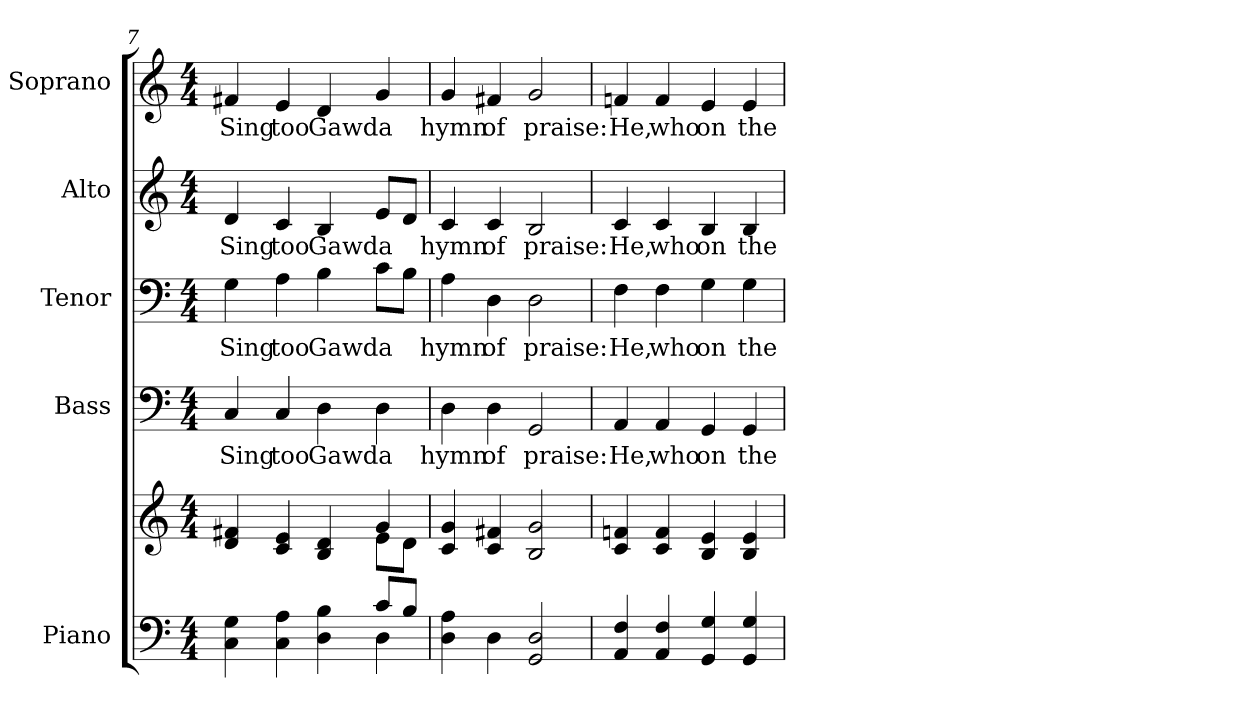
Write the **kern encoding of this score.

**kern	**kern	**kern	**text	**kern	**text	**kern	**text	**kern	**text
*part5	*part5	*part4	*part4	*part3	*part3	*part2	*part2	*part1	*part1
*staff6	*staff5	*staff4	*staff4	*staff3	*staff3	*staff2	*staff2	*staff1	*staff1
*I"Piano	*	*I"Bass	*	*I"Tenor	*	*I"Alto	*	*I"Soprano	*
*I'Pno.	*	*I'B.	*	*I'T.	*	*I'A.	*	*I'S.	*
!!LO:PB:g=z
*clefF4	*clefG2	*clefF4	*	*clefF4	*	*clefG2	*	*clefG2	*
*k[]	*k[]	*k[]	*	*k[]	*	*k[]	*	*k[]	*
*C:	*C:	*C:	*	*C:	*	*C:	*	*C:	*
*M4/4	*M4/4	*M4/4	*	*M4/4	*	*M4/4	*	*M4/4	*
=7	=7	=7	=7	=7	=7	=7	=7	=7	=7
*^	*^	*	*	*	*	*	*	*	*
!	!	!	!	!	!LO:LY:b:color=#000000	!	!	!	!	!	!
!	!	!	!	!	!	!	!LO:LY:b:color=#000000	!	!	!	!
!	!	!	!	!	!	!	!	!	!LO:LY:b:color=#000000	!	!
!	!	!	!	!	!	!	!	!	!	!	!LO:LY:b:color=#000000
4Ci\ 4Gi	2ryy	4di/ 4f#Xi	2ryy	4Ci/	Sing	4Gi\	Sing	4di/	Sing	4f#Xi/	Sing
!	!	!	!	!	!LO:LY:b:color=#000000	!	!	!	!	!	!
!	!	!	!	!	!	!	!LO:LY:b:color=#000000	!	!	!	!
!	!	!	!	!	!	!	!	!	!LO:LY:b:color=#000000	!	!
!	!	!	!	!	!	!	!	!	!	!	!LO:LY:b:color=#000000
4Ci\ 4Ai	.	4ci/ 4ei	.	4Ci/	too	4Ai\	too	4ci/	too	4ei/	too
!	!	!	!	!	!LO:LY:b:color=#000000	!	!	!	!	!	!
!	!	!	!	!	!	!	!LO:LY:b:color=#000000	!	!	!	!
!	!	!	!	!	!	!	!	!	!LO:LY:b:color=#000000	!	!
!	!	!	!	!	!	!	!	!	!	!	!LO:LY:b:color=#000000
4Di\ 4Bi	4ryy	4Bi/ 4di	4ryy	4Di\	Gawd	4Bi\	Gawd	4Bi/	Gawd	4di/	Gawd
!	!	!	!	!	!LO:LY:b:color=#000000	!	!	!	!	!	!
!	!	!	!	!	!	!	!LO:LY:b:color=#000000	!	!	!	!
!	!	!	!	!	!	!	!	!	!LO:LY:b:color=#000000	!	!
!	!	!	!	!	!	!	!	!	!	!	!LO:LY:b:color=#000000
8ci/L	4Di\	4gi/	8ei\L	4Di\	a	8ci\L	a	8ei/L	a	4gi/	a
8Bi/J	.	.	8di\J	.	.	8Bi\J	.	8di/J	.	.	.
*v	*v	*	*	*	*	*	*	*	*	*	*
*	*v	*v	*	*	*	*	*	*	*	*
=8	=8	=8	=8	=8	=8	=8	=8	=8	=8
*	*^	*	*	*	*	*	*	*	*
!	!	!	!	!LO:LY:b:color=#000000	!	!	!	!	!	!
*	*v	*v	*	*	*	*	*	*	*	*
*	*^	*	*	*	*	*	*	*	*
!	!	!	!	!	!	!LO:LY:b:color=#000000	!	!	!	!
*	*v	*v	*	*	*	*	*	*	*	*
*	*^	*	*	*	*	*	*	*	*
!	!	!	!	!	!	!	!	!LO:LY:b:color=#000000	!	!
*	*v	*v	*	*	*	*	*	*	*	*
*	*^	*	*	*	*	*	*	*	*
!	!	!	!	!	!	!	!	!	!	!LO:LY:b:color=#000000
*	*v	*v	*	*	*	*	*	*	*	*
4Di\ 4Ai	4ci/ 4gi	4Di\	hymn	4Ai\	hymn	4ci/	hymn	4gi/	hymn
!	!	!	!LO:LY:b:color=#000000	!	!	!	!	!	!
!	!	!	!	!	!LO:LY:b:color=#000000	!	!	!	!
!	!	!	!	!	!	!	!LO:LY:b:color=#000000	!	!
!	!	!	!	!	!	!	!	!	!LO:LY:b:color=#000000
4Di\	4ci/ 4f#Xi	4Di\	of	4Di\	of	4ci/	of	4f#Xi/	of
!	!	!	!LO:LY:b:color=#000000	!	!	!	!	!	!
!	!	!	!	!	!LO:LY:b:color=#000000	!	!	!	!
!	!	!	!	!	!	!	!LO:LY:b:color=#000000	!	!
!	!	!	!	!	!	!	!	!	!LO:LY:b:color=#000000
2GGi/ 2Di	2Bi/ 2gi	2GGi/	praise:	2Di\	praise:	2Bi/	praise:	2gi/	praise:
!!LO:PB:g=z
=9	=9	=9	=9	=9	=9	=9	=9	=9	=9
!	!	!	!LO:LY:b:color=#000000	!	!	!	!	!	!
!	!	!	!	!	!LO:LY:b:color=#000000	!	!	!	!
!	!	!	!	!	!	!	!LO:LY:b:color=#000000	!	!
!	!	!	!	!	!	!	!	!	!LO:LY:b:color=#000000
4AAi/ 4Fi	4ci/ 4fni	4AAi/	He,	4Fi\	He,	4ci/	He,	4fni/	He,
!	!	!	!LO:LY:b:color=#000000	!	!	!	!	!	!
!	!	!	!	!	!LO:LY:b:color=#000000	!	!	!	!
!	!	!	!	!	!	!	!LO:LY:b:color=#000000	!	!
!	!	!	!	!	!	!	!	!	!LO:LY:b:color=#000000
4AAi/ 4Fi	4ci/ 4fi	4AAi/	who	4Fi\	who	4ci/	who	4fi/	who
!	!	!	!LO:LY:b:color=#000000	!	!	!	!	!	!
!	!	!	!	!	!LO:LY:b:color=#000000	!	!	!	!
!	!	!	!	!	!	!	!LO:LY:b:color=#000000	!	!
!	!	!	!	!	!	!	!	!	!LO:LY:b:color=#000000
4GGi/ 4Gi	4Bi/ 4ei	4GGi/	on	4Gi\	on	4Bi/	on	4ei/	on
!	!	!	!LO:LY:b:color=#000000	!	!	!	!	!	!
!	!	!	!	!	!LO:LY:b:color=#000000	!	!	!	!
!	!	!	!	!	!	!	!LO:LY:b:color=#000000	!	!
!	!	!	!	!	!	!	!	!	!LO:LY:b:color=#000000
4GGi/ 4Gi	4Bi/ 4ei	4GGi/	the	4Gi\	the	4Bi/	the	4ei/	the
=	=	=	=	=	=	=	=	=	=
*-	*-	*-	*-	*-	*-	*-	*-	*-	*-
